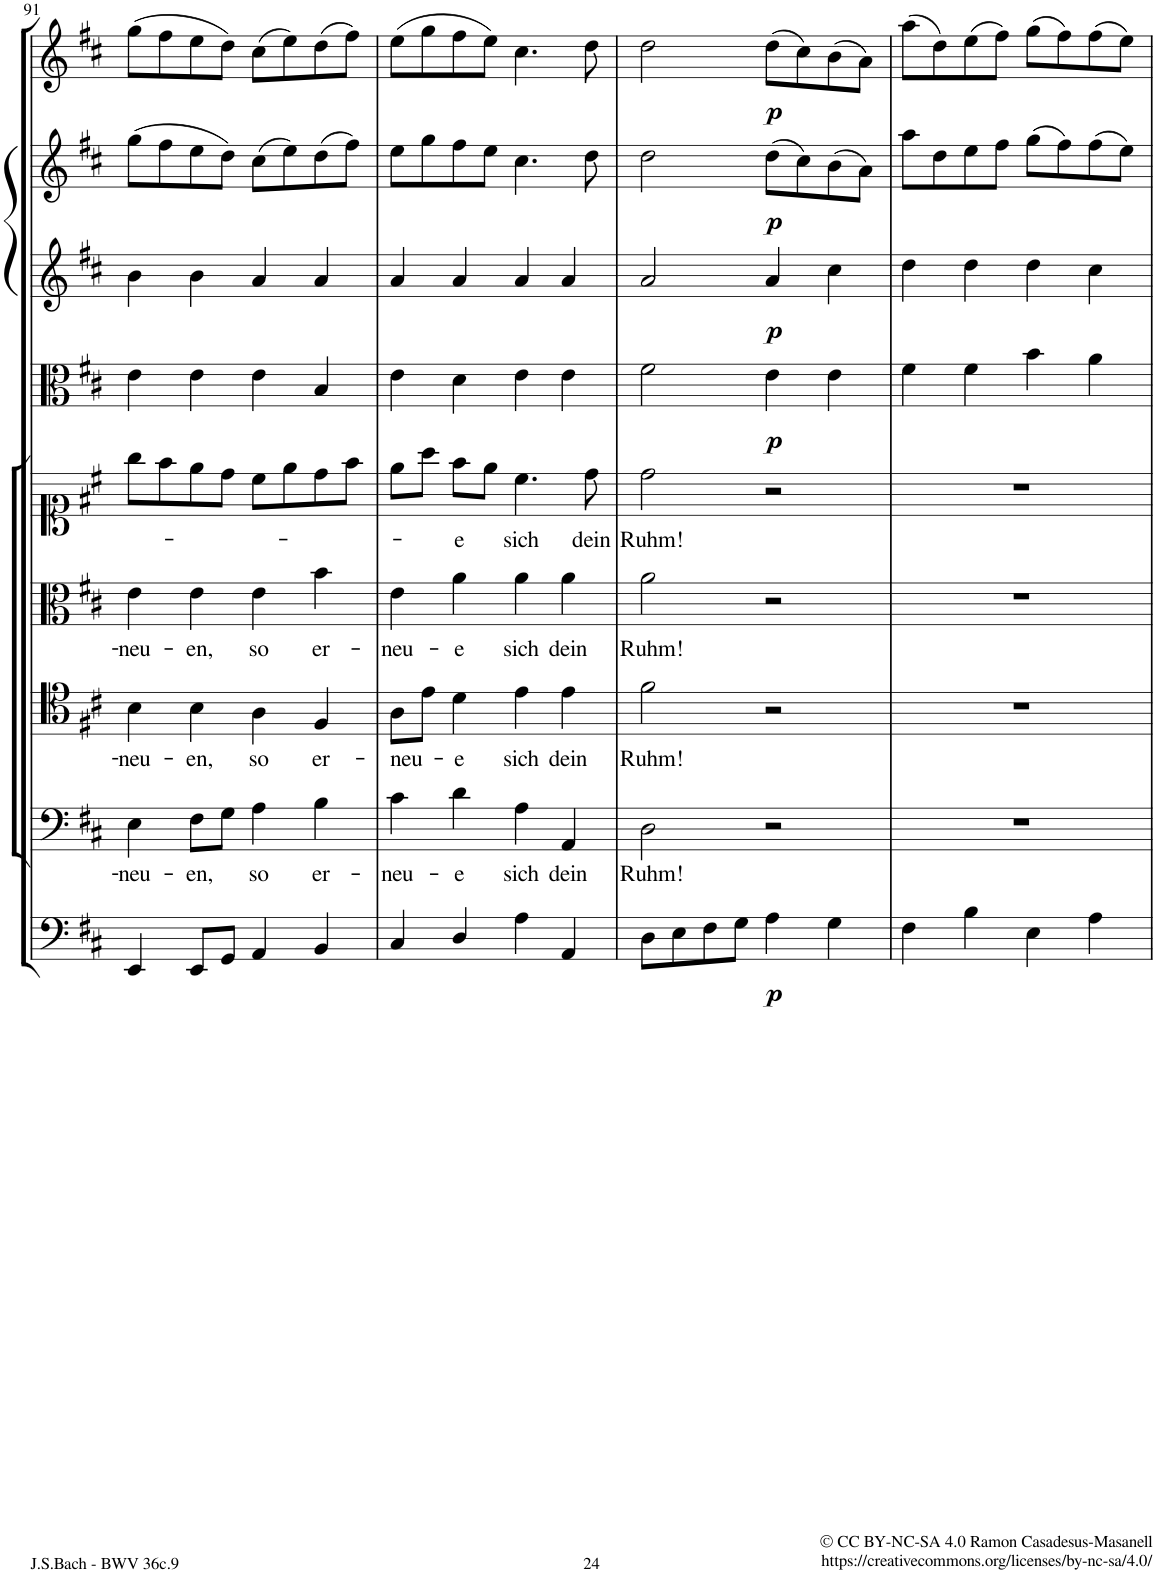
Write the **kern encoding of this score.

**kern	**dynam	**kern	**text	**kern	**text	**kern	**text	**kern	**text	**kern	**dynam	**kern	**dynam	**kern	**dynam	**kern	**dynam
*part9	*part9	*part8	*part8	*part7	*part7	*part6	*part6	*part5	*part5	*part4	*part4	*part3	*part3	*part2	*part2	*part1	*part1
*staff9	*staff9	*staff8	*staff8	*staff7	*staff7	*staff6	*staff6	*staff5	*staff5	*staff4	*staff4	*staff3	*staff3	*staff2	*staff2	*staff1	*staff1
*I"Continuo	*	*I"Basso	*	*I"Tenore	*	*I"Alto	*	*I"Soprano	*	*I"Viola	*	*I"Violino II	*	*I"Violino I	*	*I"Oboe d'amore	*
*	*	*	*	*	*	*	*	*	*	*I'Vla	*	*I'Vln	*	*I'Vln	*	*I'Ob	*
!!LO:PB:g=z
*clefF4	*	*clefF4	*	*clefC4	*	*clefC3	*	*clefC1	*	*clefC3	*	*clefG2	*	*clefG2	*	*clefG2	*
*k[f#c#]	*	*k[f#c#]	*	*k[f#c#]	*	*k[f#c#]	*	*k[f#c#]	*	*k[f#c#]	*	*k[f#c#]	*	*k[f#c#]	*	*k[f#c#]	*
*M2/2	*	*M2/2	*	*M2/2	*	*M2/2	*	*M2/2	*	*M2/2	*	*M2/2	*	*M2/2	*	*M2/2	*
=91	=91	=91	=91	=91	=91	=91	=91	=91	=91	=91	=91	=91	=91	=91	=91	=91	=91
!	!	!	!LO:LY:b	!	!LO:LY:b	!	!LO:LY:b	!	!	!	!	!	!	!	!	!	!
4EE/	.	4E\	-neu-	4B\	-neu-	4e\	-neu-	8gg\L	.	4e\	.	4b\	.	(8gg\L	.	(8gg\L	.
.	.	.	.	.	.	.	.	8ff#\	.	.	.	.	.	8ff#\	.	8ff#\	.
!	!	!	!LO:LY:b	!	!LO:LY:b	!	!LO:LY:b	!	!	!	!	!	!	!	!	!	!
8EE/L	.	8F#\L	-en,	4B\	-en,	4e\	-en,	8ee\	.	4e\	.	4b\	.	8ee\	.	8ee\	.
8GG/J	.	8G\J	.	.	.	.	.	8dd\J	.	.	.	.	.	8dd\J)	.	8dd\J)	.
!	!	!	!LO:LY:b	!	!LO:LY:b	!	!LO:LY:b	!	!	!	!	!	!	!	!	!	!
4AA/	.	4A\	so	4A\	so	4e\	so	8cc#\L	.	4e\	.	4a/	.	(8cc#\L	.	(8cc#\L	.
.	.	.	.	.	.	.	.	8ee\	.	.	.	.	.	8ee\)	.	8ee\)	.
!	!	!	!LO:LY:b	!	!LO:LY:b	!	!LO:LY:b	!	!	!	!	!	!	!	!	!	!
4BB/	.	4B\	er-	4F#/	er-	4b\	er-	8dd\	.	4B/	.	4a/	.	(8dd\	.	(8dd\	.
.	.	.	.	.	.	.	.	8ff#\J	.	.	.	.	.	8ff#\J)	.	8ff#\J)	.
=92	=92	=92	=92	=92	=92	=92	=92	=92	=92	=92	=92	=92	=92	=92	=92	=92	=92
!	!	!	!LO:LY:b	!	!LO:LY:b	!	!LO:LY:b	!	!	!	!	!	!	!	!	!	!
4C#/	.	4c#\	-neu-	8A\L	-neu-	4e\	-neu-	8ee\L	.	4e\	.	4a/	.	8ee\L	.	(8ee\L	.
.	.	.	.	8e\J	.	.	.	8aa\J	.	.	.	.	.	8gg\	.	8gg\	.
!	!	!	!LO:LY:b	!	!LO:LY:b	!	!LO:LY:b	!	!LO:LY:b	!	!	!	!	!	!	!	!
4D/	.	4d\	-e	4d\	-e	4a\	-e	8ff#\L	-e	4d\	.	4a/	.	8ff#\	.	8ff#\	.
.	.	.	.	.	.	.	.	8ee\J	.	.	.	.	.	8ee\J	.	8ee\J)	.
!	!	!	!LO:LY:b	!	!LO:LY:b	!	!LO:LY:b	!	!LO:LY:b	!	!	!	!	!	!	!	!
4A\	.	4A\	sich	4e\	sich	4a\	sich	4.cc#\	sich	4e\	.	4a/	.	4.cc#\	.	4.cc#\	.
!	!	!	!LO:LY:b	!	!LO:LY:b	!	!LO:LY:b	!	!	!	!	!	!	!	!	!	!
4AA/	.	4AA/	dein	4e\	dein	4a\	dein	.	.	4e\	.	4a/	.	.	.	.	.
!	!	!	!	!	!	!	!	!	!LO:LY:b	!	!	!	!	!	!	!	!
.	.	.	.	.	.	.	.	8dd\	dein	.	.	.	.	8dd\	.	8dd\	.
=93	=93	=93	=93	=93	=93	=93	=93	=93	=93	=93	=93	=93	=93	=93	=93	=93	=93
!	!	!	!LO:LY:b	!	!LO:LY:b	!	!LO:LY:b	!	!LO:LY:b	!	!	!	!	!	!	!	!
8D\L	.	2D\	Ruhm!	2f#\	Ruhm!	2a\	Ruhm!	2dd\	Ruhm!	2f#\	.	2a/	.	2dd\	.	2dd\	.
8E\	.	.	.	.	.	.	.	.	.	.	.	.	.	.	.	.	.
8F#\	.	.	.	.	.	.	.	.	.	.	.	.	.	.	.	.	.
8G\J	.	.	.	.	.	.	.	.	.	.	.	.	.	.	.	.	.
!	!LO:DY:b	!	!	!	!	!	!	!	!	!	!LO:DY:b	!	!LO:DY:b	!	!LO:DY:b	!	!LO:DY:b
4A\	p	2r	.	2r	.	2r	.	2r	.	4e\	p	4a/	p	(8dd\L	p	(8dd\L	p
.	.	.	.	.	.	.	.	.	.	.	.	.	.	8cc#\)	.	8cc#\)	.
4G\	.	.	.	.	.	.	.	.	.	4e\	.	4cc#\	.	(8b\	.	(8b\	.
.	.	.	.	.	.	.	.	.	.	.	.	.	.	8a\J)	.	8a\J)	.
=94	=94	=94	=94	=94	=94	=94	=94	=94	=94	=94	=94	=94	=94	=94	=94	=94	=94
4F#\	.	1r	.	1r	.	1r	.	1r	.	4f#\	.	4dd\	.	8aa\L	.	(8aa\L	.
.	.	.	.	.	.	.	.	.	.	.	.	.	.	8dd\	.	8dd\)	.
4B\	.	.	.	.	.	.	.	.	.	4f#\	.	4dd\	.	8ee\	.	(8ee\	.
.	.	.	.	.	.	.	.	.	.	.	.	.	.	8ff#\J	.	8ff#\J)	.
4E\	.	.	.	.	.	.	.	.	.	4b\	.	4dd\	.	(8gg\L	.	(8gg\L	.
.	.	.	.	.	.	.	.	.	.	.	.	.	.	8ff#\)	.	8ff#\)	.
4A\	.	.	.	.	.	.	.	.	.	4a\	.	4cc#\	.	(8ff#\	.	(8ff#\	.
.	.	.	.	.	.	.	.	.	.	.	.	.	.	8ee\J)	.	8ee\J)	.
=	=	=	=	=	=	=	=	=	=	=	=	=	=	=	=	=	=
*-	*-	*-	*-	*-	*-	*-	*-	*-	*-	*-	*-	*-	*-	*-	*-	*-	*-
